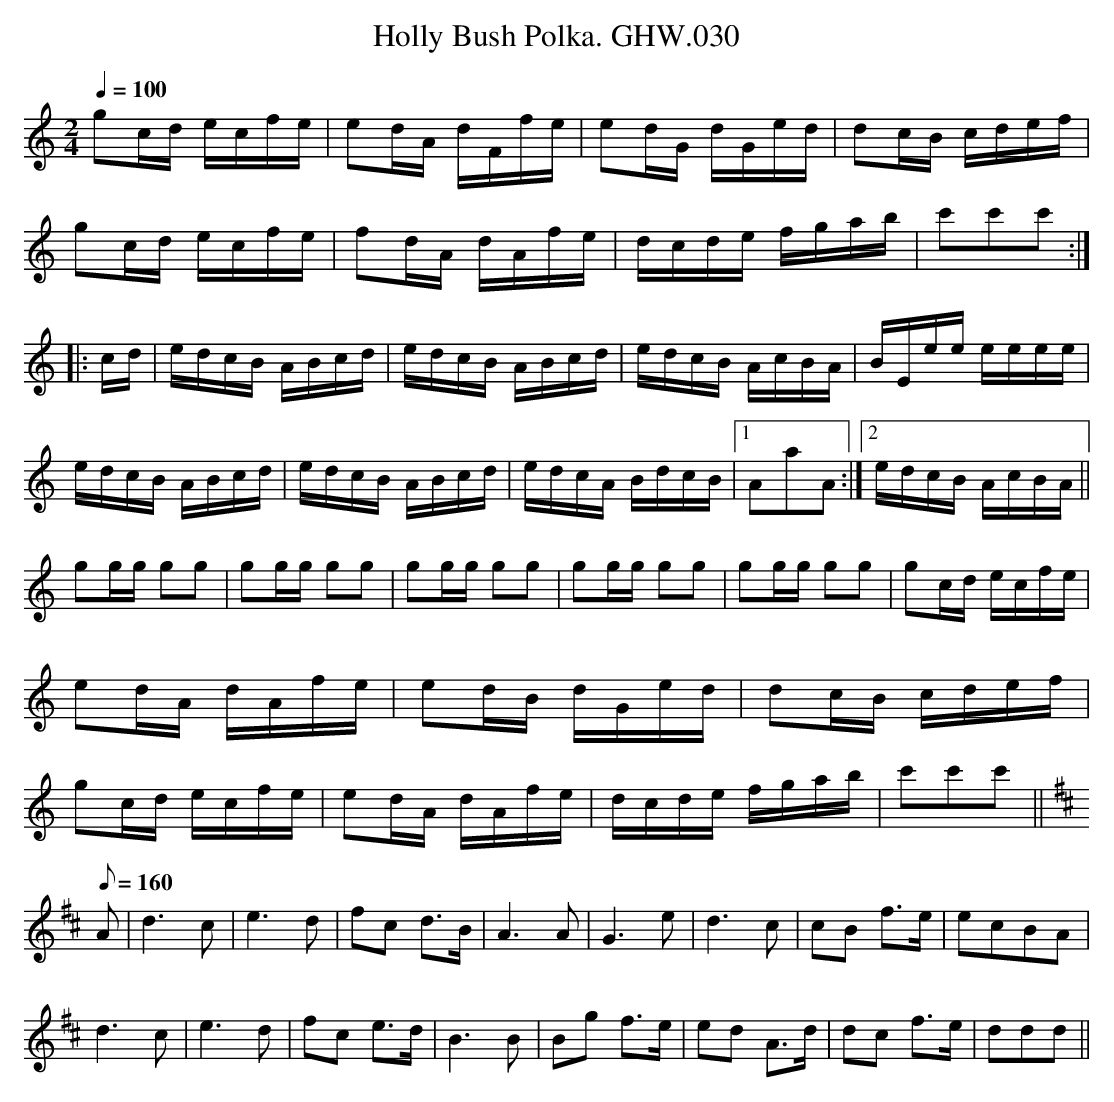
X:1
T:Holly Bush Polka. GHW.030
M:2/4
L:1/16
Q:1/4=100
K:C
g2cd ecfe|e2dA dFfe|e2dG dGed|d2cB cdef|
g2cd ecfe|f2dA dAfe|dcde fgab|c'2c'2c'2:|
|:cd|edcB ABcd|edcB ABcd|edcB AcBA|BEee eeee|
edcB ABcd|edcB ABcd|edcA BdcB|1 A2a2A2:|2 edcB AcBA||
g2gg g2g2|g2gg g2g2|g2gg g2g2|g2gg g2g2|g2gg g2g2|g2cd ecfe|
e2dA dAfe|e2dB dGed|d2cB cdef|
g2cd ecfe|e2dA dAfe|dcde fgab|c'2c'2c'2||
K:D
L:1/8
Q:160
A|d3c|e3d|fc d>B|A3A|G3e|d3c|cB f>e|ecBA|
d3c|e3d|fc e>d|B3B|Bg f>e|ed A>d|dc f>e|ddd||
